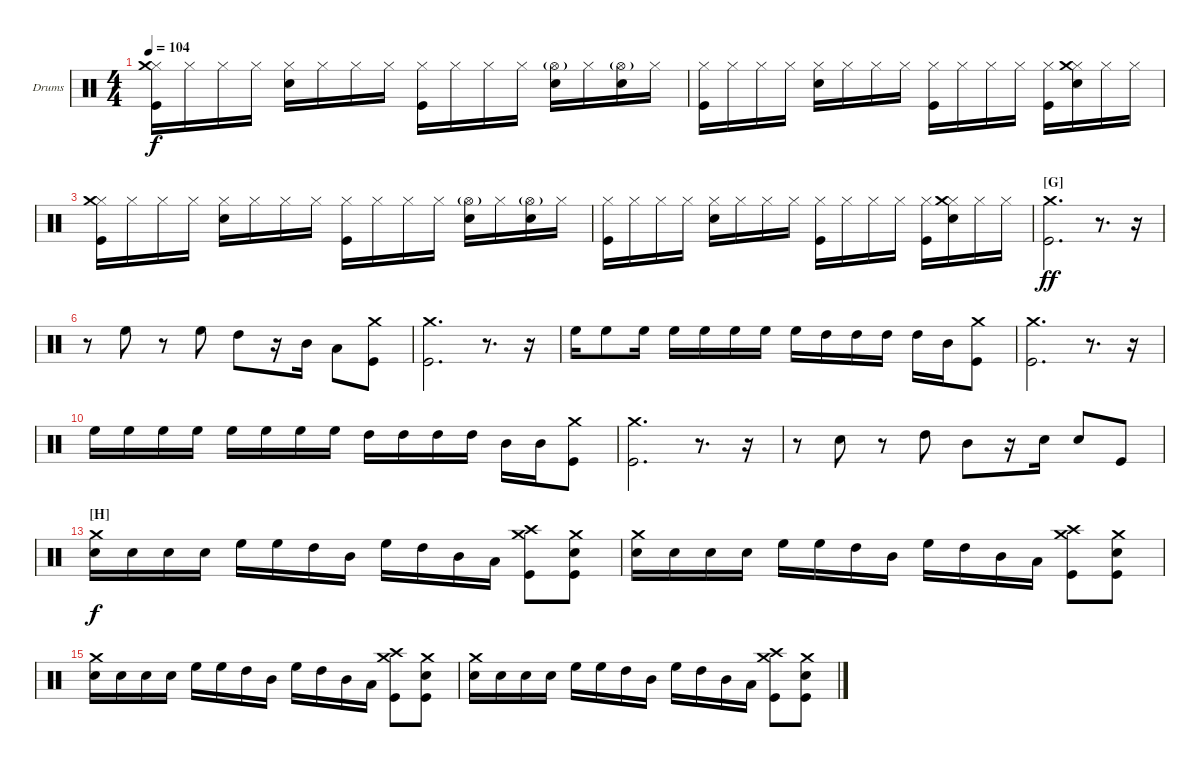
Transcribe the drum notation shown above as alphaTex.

\bracketExtendMode nobrackets
\firstSystemTrackNameOrientation horizontal
\otherSystemsTrackNameOrientation horizontal
\defaultBarNumberDisplay FirstOfSystem
\track ("Drums" "Drums") {instrument percussion}
\staff {score}
\articulation defaults
\ts (4 4)
\tempo 104
\clef neutral
\ks c
("Kick (hit)" "Hi-Hat (closed)" "Crash medium (hit)").16{dy f} "Hi-Hat (closed)".16 "Hi-Hat (closed)".16 "Hi-Hat (closed)".16 ("Snare (hit) 2" "Hi-Hat (closed)").16 "Hi-Hat (closed)".16 "Hi-Hat (closed)".16 "Hi-Hat (closed)".16 ("Kick (hit)" "Hi-Hat (closed)").16 "Hi-Hat (closed)".16 "Hi-Hat (closed)".16 "Hi-Hat (closed)".16 ("Snare (hit) 2" "Hi-Hat (open)"{g}).16 "Hi-Hat (closed)".16 ("Snare (hit) 2" "Hi-Hat (open)"{g}).16 "Hi-Hat (closed)".16 |
("Kick (hit)" "Hi-Hat (closed)").16 "Hi-Hat (closed)".16 "Hi-Hat (closed)".16 "Hi-Hat (closed)".16 ("Snare (hit) 2" "Hi-Hat (closed)").16 "Hi-Hat (closed)".16 "Hi-Hat (closed)".16 "Hi-Hat (closed)".16 ("Kick (hit)" "Hi-Hat (closed)").16 "Hi-Hat (closed)".16 "Hi-Hat (closed)".16 "Hi-Hat (closed)".16 ("Kick (hit)" "Hi-Hat (closed)").16 ("Snare (hit) 2" "Hi-Hat (closed)" "Crash medium (hit)").16 "Hi-Hat (closed)".16 "Hi-Hat (closed)".16 |
("Kick (hit)" "Hi-Hat (closed)" "Crash medium (hit)").16 "Hi-Hat (closed)".16 "Hi-Hat (closed)".16 "Hi-Hat (closed)".16 ("Snare (hit) 2" "Hi-Hat (closed)").16 "Hi-Hat (closed)".16 "Hi-Hat (closed)".16 "Hi-Hat (closed)".16 ("Kick (hit)" "Hi-Hat (closed)").16 "Hi-Hat (closed)".16 "Hi-Hat (closed)".16 "Hi-Hat (closed)".16 ("Snare (hit) 2" "Hi-Hat (open)"{g}).16 "Hi-Hat (closed)".16 ("Snare (hit) 2" "Hi-Hat (open)"{g}).16 "Hi-Hat (closed)".16 |
("Kick (hit)" "Hi-Hat (closed)").16 "Hi-Hat (closed)".16 "Hi-Hat (closed)".16 "Hi-Hat (closed)".16 ("Snare (hit) 2" "Hi-Hat (closed)").16 "Hi-Hat (closed)".16 "Hi-Hat (closed)".16 "Hi-Hat (closed)".16 ("Kick (hit)" "Hi-Hat (closed)").16 "Hi-Hat (closed)".16 "Hi-Hat (closed)".16 "Hi-Hat (closed)".16 ("Kick (hit)" "Hi-Hat (closed)").16 ("Snare (hit) 2" "Hi-Hat (closed)" "Crash medium (hit)").16 "Hi-Hat (closed)".16 "Hi-Hat (closed)".16 |
\section ("G" "")
("Kick (hit)" "Crash medium (hit)").2{d dy ff} r.8{d} r.16 |
r.8 "High Floor Tom (hit)".8 r.8 "High Floor Tom (hit)".8 "High Tom (hit)".8 r.16 "Mid Tom (hit)".16 "Low Tom (hit)".8 ("Kick (hit)" "Crash medium (hit)").8 |
("Kick (hit)" "Crash medium (hit)").2{d} r.8{d} r.16 |
"High Floor Tom (hit)".16 "High Floor Tom (hit)".8 "High Floor Tom (hit)".16 "High Floor Tom (hit)".16 "High Floor Tom (hit)".16 "High Floor Tom (hit)".16 "High Floor Tom (hit)".16 "High Floor Tom (hit)".16 "High Tom (hit)".16 "High Tom (hit)".16 "High Tom (hit)".16 "High Tom (hit)".16 "Mid Tom (hit)".16 ("Kick (hit)" "Crash medium (hit)").8 |
("Kick (hit)" "Crash medium (hit)").2{d} r.8{d} r.16 |
"High Floor Tom (hit)".16 "High Floor Tom (hit)".16 "High Floor Tom (hit)".16 "High Floor Tom (hit)".16 "High Floor Tom (hit)".16 "High Floor Tom (hit)".16 "High Floor Tom (hit)".16 "High Floor Tom (hit)".16 "High Tom (hit)".16 "High Tom (hit)".16 "High Tom (hit)".16 "High Tom (hit)".16 "Mid Tom (hit)".16 "Mid Tom (hit)".16 ("Kick (hit)" "Crash medium (hit)").8 |
("Kick (hit)" "Crash medium (hit)").2{d} r.8{d} r.16 |
r.8 "Snare (hit) 2".8 r.8 "High Tom (hit)".8 "Mid Tom (hit)".8 r.16 "Snare (hit) 2".16 "Snare (hit) 2".8 "Kick (hit)".8 |
\section ("H" "")
("Snare (hit) 2" "Crash medium (hit)").16{dy f} "Snare (hit) 2".16 "Snare (hit) 2".16 "Snare (hit) 2".16 "High Floor Tom (hit)".16 "High Floor Tom (hit)".16 "High Tom (hit)".16 "Mid Tom (hit)".16 "High Floor Tom (hit)".16 "High Tom (hit)".16 "Mid Tom (hit)".16 "Low Tom (hit)".16 ("Crash medium (hit)" "Kick (hit)" "Crash high (hit)").8 ("Crash medium (hit)" "Snare (hit) 2" "Kick (hit)").8 |
("Snare (hit) 2" "Crash medium (hit)").16 "Snare (hit) 2".16 "Snare (hit) 2".16 "Snare (hit) 2".16 "High Floor Tom (hit)".16 "High Floor Tom (hit)".16 "High Tom (hit)".16 "Mid Tom (hit)".16 "High Floor Tom (hit)".16 "High Tom (hit)".16 "Mid Tom (hit)".16 "Low Tom (hit)".16 ("Crash medium (hit)" "Kick (hit)" "Crash high (hit)").8 ("Crash medium (hit)" "Snare (hit) 2" "Kick (hit)").8 |
("Snare (hit) 2" "Crash medium (hit)").16 "Snare (hit) 2".16 "Snare (hit) 2".16 "Snare (hit) 2".16 "High Floor Tom (hit)".16 "High Floor Tom (hit)".16 "High Tom (hit)".16 "Mid Tom (hit)".16 "High Floor Tom (hit)".16 "High Tom (hit)".16 "Mid Tom (hit)".16 "Low Tom (hit)".16 ("Crash medium (hit)" "Kick (hit)" "Crash high (hit)").8 ("Crash medium (hit)" "Snare (hit) 2" "Kick (hit)").8 |
("Snare (hit) 2" "Crash medium (hit)").16 "Snare (hit) 2".16 "Snare (hit) 2".16 "Snare (hit) 2".16 "High Floor Tom (hit)".16 "High Floor Tom (hit)".16 "High Tom (hit)".16 "Mid Tom (hit)".16 "High Floor Tom (hit)".16 "High Tom (hit)".16 "Mid Tom (hit)".16 "Low Tom (hit)".16 ("Crash medium (hit)" "Kick (hit)" "Crash high (hit)").8 ("Crash medium (hit)" "Snare (hit) 2" "Kick (hit)").8
